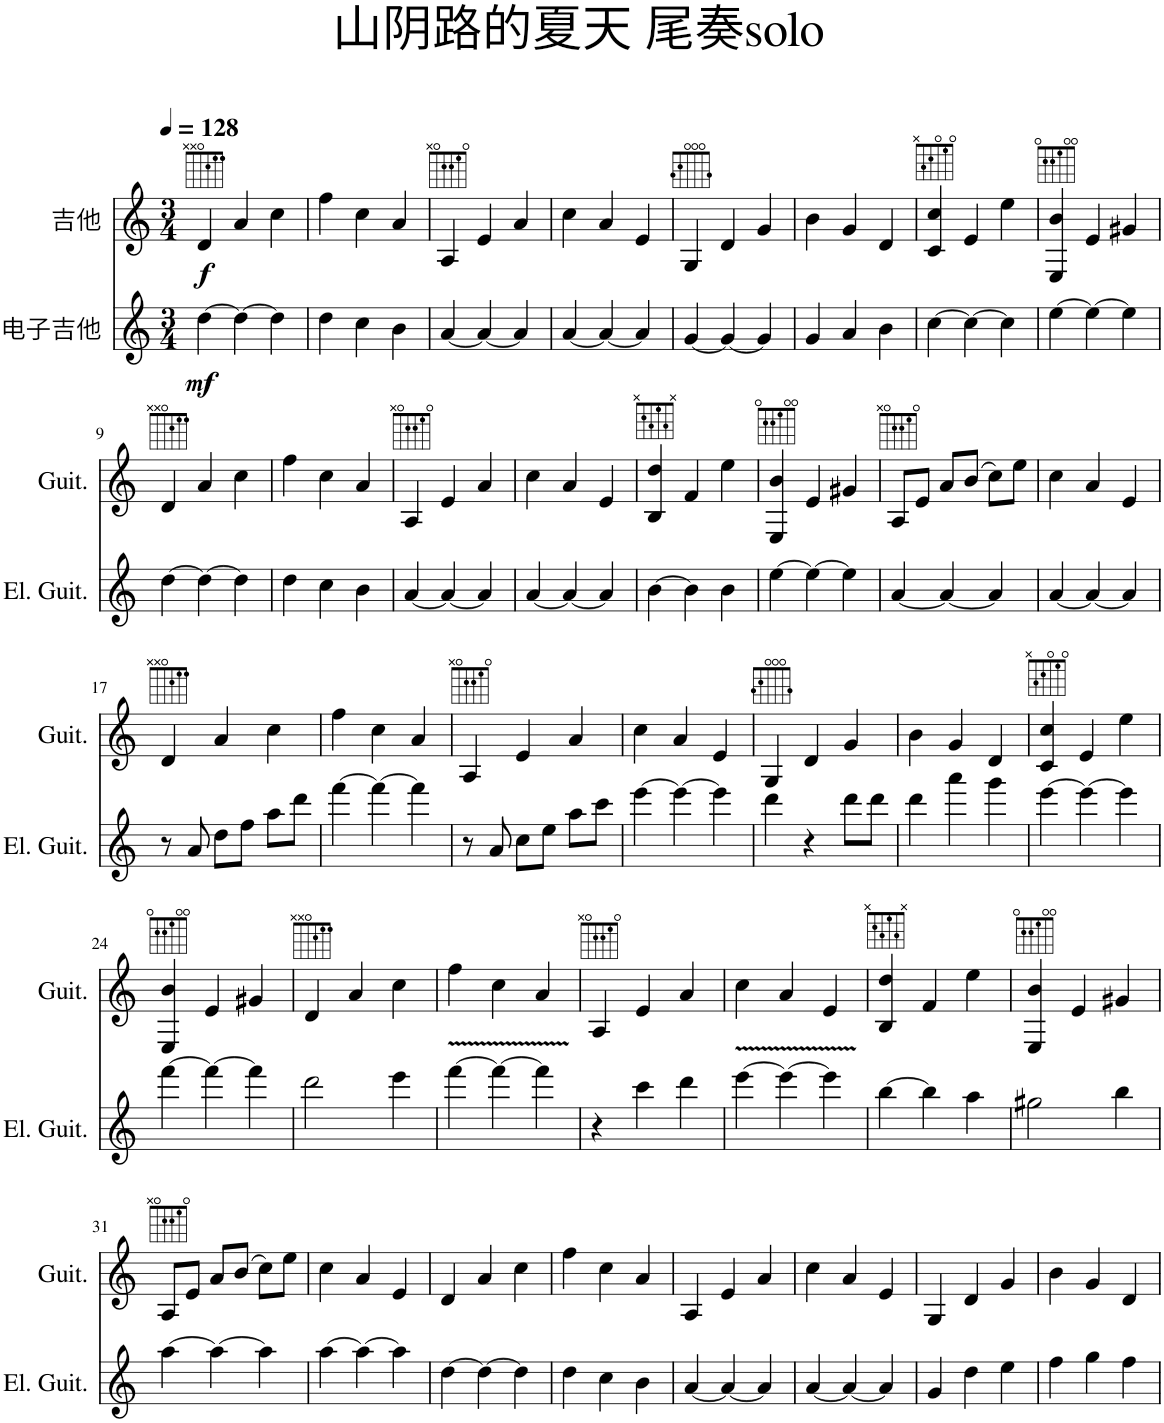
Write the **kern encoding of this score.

**kern	**dynam	**kern	**dynam
*part2	*part2	*part1	*part1
*staff2	*staff2	*staff1	*staff1
*I"电子吉他	*	*I"吉他	*
*clefG2	*	*clefG2	*
*Trd7c12	*	*Trd7c12	*
*k[]	*	*k[]	*
*M3/4	*	*M3/4	*
*MM128	*	*MM128	*
=1	=1	=1	=1
!	!LO:DY:b	!	!LO:DY:b
[4dd\	mf	4d/	f
4dd\_	.	4a/	.
4dd\]	.	4cc\	.
=2	=2	=2	=2
4dd\	.	4ff\	.
4cc\	.	4cc\	.
4b\	.	4a/	.
=3	=3	=3	=3
[4a/	.	4A/	.
4a/_	.	4e/	.
4a/]	.	4a/	.
=4	=4	=4	=4
[4a/	.	4cc\	.
4a/_	.	4a/	.
4a/]	.	4e/	.
=5	=5	=5	=5
[4g/	.	4G/	.
4g/_	.	4d/	.
4g/]	.	4g/	.
=6	=6	=6	=6
4g/	.	4b\	.
4a/	.	4g/	.
4b\	.	4d/	.
=7	=7	=7	=7
[4cc\	.	4c/ 4cc/	.
4cc\_	.	4e/	.
4cc\]	.	4ee\	.
=8	=8	=8	=8
[4ee\	.	4E/ 4b/	.
4ee\_	.	4e/	.
4ee\]	.	4g#X/	.
!!LO:LB:g=z
=9	=9	=9	=9
[4dd\	.	4d/	.
4dd\_	.	4a/	.
4dd\]	.	4cc\	.
=10	=10	=10	=10
4dd\	.	4ff\	.
4cc\	.	4cc\	.
4b\	.	4a/	.
=11	=11	=11	=11
[4a/	.	4A/	.
4a/_	.	4e/	.
4a/]	.	4a/	.
=12	=12	=12	=12
[4a/	.	4cc\	.
4a/_	.	4a/	.
4a/]	.	4e/	.
=13	=13	=13	=13
[4b\	.	4B/ 4dd/	.
4b\]	.	4f/	.
4b\	.	4ee\	.
=14	=14	=14	=14
[4ee\	.	4E/ 4b/	.
4ee\_	.	4e/	.
4ee\]	.	4g#X/	.
=15	=15	=15	=15
[4a/	.	8A/L	.
.	.	8e/J	.
4a/_	.	8a/L	.
.	.	(8b/J	.
4a/]	.	8cc\L)	.
.	.	8ee\J	.
=16	=16	=16	=16
[4a/	.	4cc\	.
4a/_	.	4a/	.
4a/]	.	4e/	.
!!LO:LB:g=z
=17	=17	=17	=17
8r	.	4d/	.
8a/	.	.	.
8dd\L	.	4a/	.
8ff\J	.	.	.
8aa\L	.	4cc\	.
8ddd\J	.	.	.
=18	=18	=18	=18
[4fff\	.	4ff\	.
4fff\_	.	4cc\	.
4fff\]	.	4a/	.
=19	=19	=19	=19
8r	.	4A/	.
8a/	.	.	.
8cc\L	.	4e/	.
8ee\J	.	.	.
8aa\L	.	4a/	.
8ccc\J	.	.	.
=20	=20	=20	=20
[4eee\	.	4cc\	.
4eee\_	.	4a/	.
4eee\]	.	4e/	.
=21	=21	=21	=21
4ddd\	.	4G/	.
4r	.	4d/	.
8ddd\L	.	4g/	.
8ddd\J	.	.	.
=22	=22	=22	=22
4ddd\	.	4b\	.
4aaa\	.	4g/	.
4ggg\	.	4d/	.
=23	=23	=23	=23
[4eee\	.	4c/ 4cc/	.
4eee\_	.	4e/	.
4eee\]	.	4ee\	.
!!LO:LB:g=z
=24	=24	=24	=24
[4fff\	.	4E/ 4b/	.
4fff\_	.	4e/	.
4fff\]	.	4g#X/	.
=25	=25	=25	=25
2ddd\	.	4d/	.
.	.	4a/	.
4eee\	.	4cc\	.
=26	=26	=26	=26
[4fff\	.	4ff\	.
4fff\_	.	4cc\	.
4fff\]	.	4a/	.
=27	=27	=27	=27
4r	.	4A/	.
4ccc\	.	4e/	.
4ddd\	.	4a/	.
=28	=28	=28	=28
[4eee\	.	4cc\	.
4eee\_	.	4a/	.
4eee\]	.	4e/	.
=29	=29	=29	=29
[4bb\	.	4B/ 4dd/	.
4bb\]	.	4f/	.
4aa\	.	4ee\	.
=30	=30	=30	=30
2gg#X\	.	4E/ 4b/	.
.	.	4e/	.
4bb\	.	4g#X/	.
!!LO:LB:g=z
=31	=31	=31	=31
[4aa\	.	8A/L	.
.	.	8e/J	.
4aa\_	.	8a/L	.
.	.	(8b/J	.
4aa\]	.	8cc\L)	.
.	.	8ee\J	.
=32	=32	=32	=32
[4aa\	.	4cc\	.
4aa\_	.	4a/	.
4aa\]	.	4e/	.
=33	=33	=33	=33
[4dd\	.	4d/	.
4dd\_	.	4a/	.
4dd\]	.	4cc\	.
=34	=34	=34	=34
4dd\	.	4ff\	.
4cc\	.	4cc\	.
4b\	.	4a/	.
=35	=35	=35	=35
[4a/	.	4A/	.
4a/_	.	4e/	.
4a/]	.	4a/	.
=36	=36	=36	=36
[4a/	.	4cc\	.
4a/_	.	4a/	.
4a/]	.	4e/	.
=37	=37	=37	=37
4g/	.	4G/	.
4dd\	.	4d/	.
4ee\	.	4g/	.
=38	=38	=38	=38
4ff\	.	4b\	.
4gg\	.	4g/	.
4ff\	.	4d/	.
=	=	=	=
*-	*-	*-	*-
